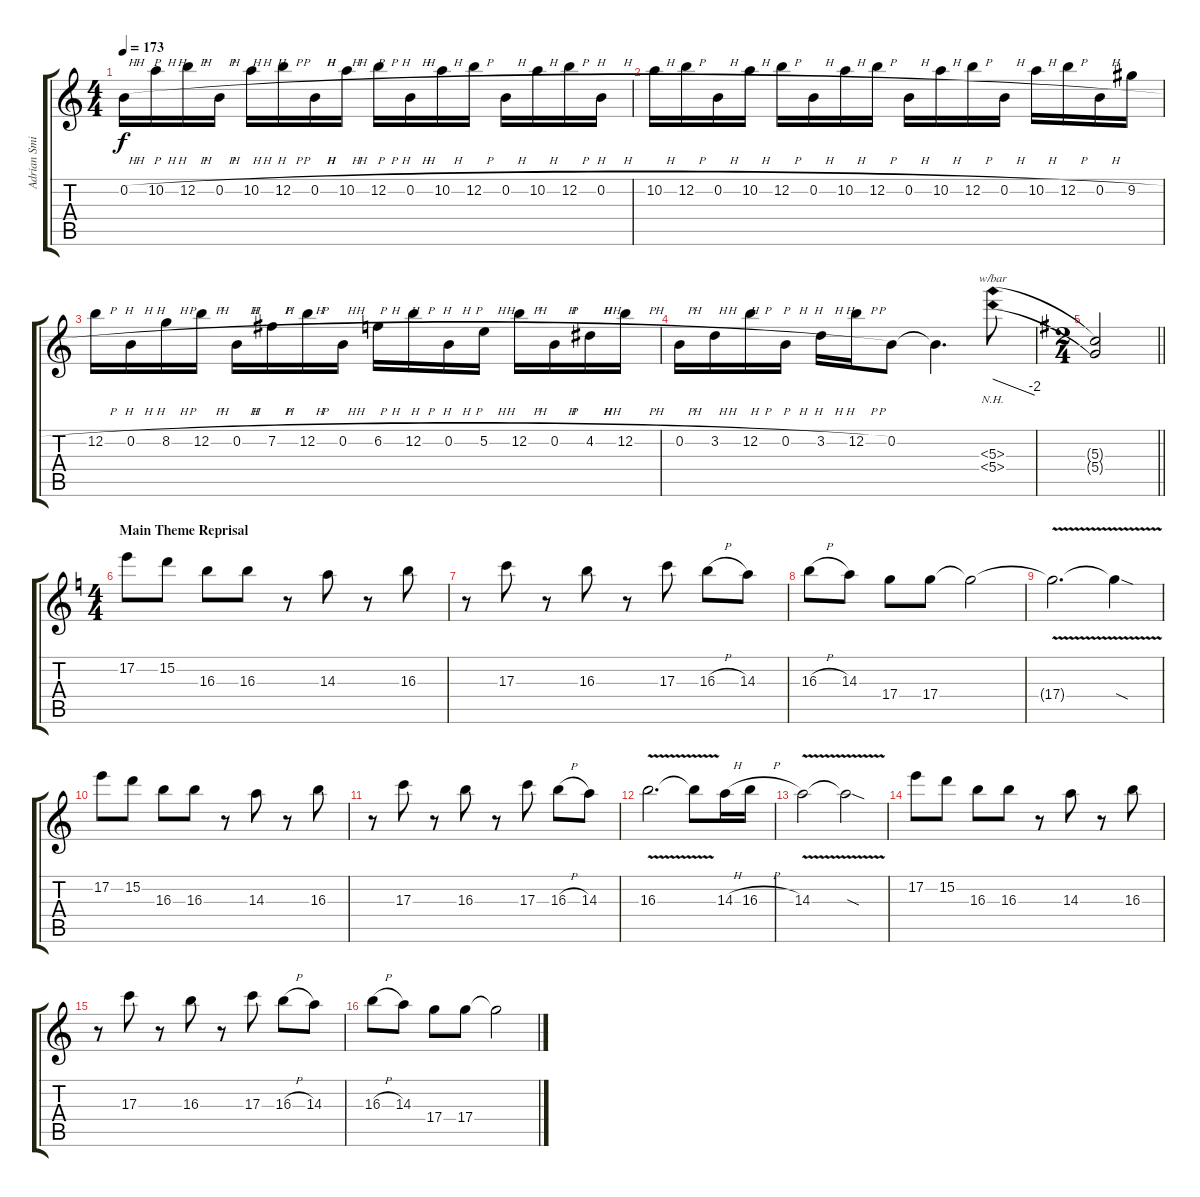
\track ("Adrian Smith" "Adrian Smi") {instrument overdrivenguitar}
\staff {score tabs}
\tuning (E4 B3 G3 D3 A2 E2) {hide}
\ts (4 4)
\tempo 173
\clef g2
\ks c
0.2{h}.16{dy f} 10.2{h}.16 12.2{h}.16 0.2{h}.16 10.2{h}.16 12.2{h}.16 0.2{h}.16 10.2{h}.16 12.2{h}.16 0.2{h}.16 10.2{h}.16 12.2{h}.16 0.2{h}.16 10.2{h}.16 12.2{h}.16 0.2{h}.16 |
10.2{h}.16 12.2{h}.16 0.2{h}.16 10.2{h}.16 12.2{h}.16 0.2{h}.16 10.2{h}.16 12.2{h}.16 0.2{h}.16 10.2{h}.16 12.2{h}.16 0.2{h}.16 10.2{h}.16 12.2{h}.16 0.2{h}.16 9.2{h}.16 |
12.2{h}.16 0.2{h}.16 8.2{h}.16 12.2{h}.16 0.2{h}.16 7.2{h}.16 12.2{h}.16 0.2{h}.16 6.2{h}.16 12.2{h}.16 0.2{h}.16 5.2{h}.16 12.2{h}.16 0.2{h}.16 4.2{h}.16 12.2{h}.16 |
0.2{h}.16 3.2{h}.16 12.2{h}.16 0.2{h}.16 3.2{h}.16 12.2{h}.16 0.2.8 0.2{t}.4{d} (5.3{nh} 5.4{nh}).8{tbe (dive default 0 0 60 -8)} |
\ts (2 4)
\barLineRight lightlight
\ks g
(5.3{t} 5.4{t}).2 |
\ts (4 4)
\section ("" "Main Theme Reprisal")
\ks c
17.2.8 15.2.8 16.3.8 16.3.8 r.8 14.3.8 r.8 16.3.8 |
r.8 17.3.8 r.8 16.3.8 r.8 17.3.8 16.3{h}.8 14.3.8 |
16.3{h}.8 14.3.8 17.4.8 17.4.8 17.4{t}.2 |
17.4{v t}.2{d} 17.4{sod t}.4 |
17.2.8 15.2.8 16.3.8 16.3.8 r.8 14.3.8 r.8 16.3.8 |
r.8 17.3.8 r.8 16.3.8 r.8 17.3.8 16.3{h}.8 14.3.8 |
16.3{v}.2{d} 16.3{t}.8 14.3{h}.16 16.3{h}.16 |
14.3{v}.2 14.3{sod t}.2 |
17.2.8 15.2.8 16.3.8 16.3.8 r.8 14.3.8 r.8 16.3.8 |
r.8 17.3.8 r.8 16.3.8 r.8 17.3.8 16.3{h}.8 14.3.8 |
16.3{h}.8 14.3.8 17.4.8 17.4.8 17.4{t}.2
